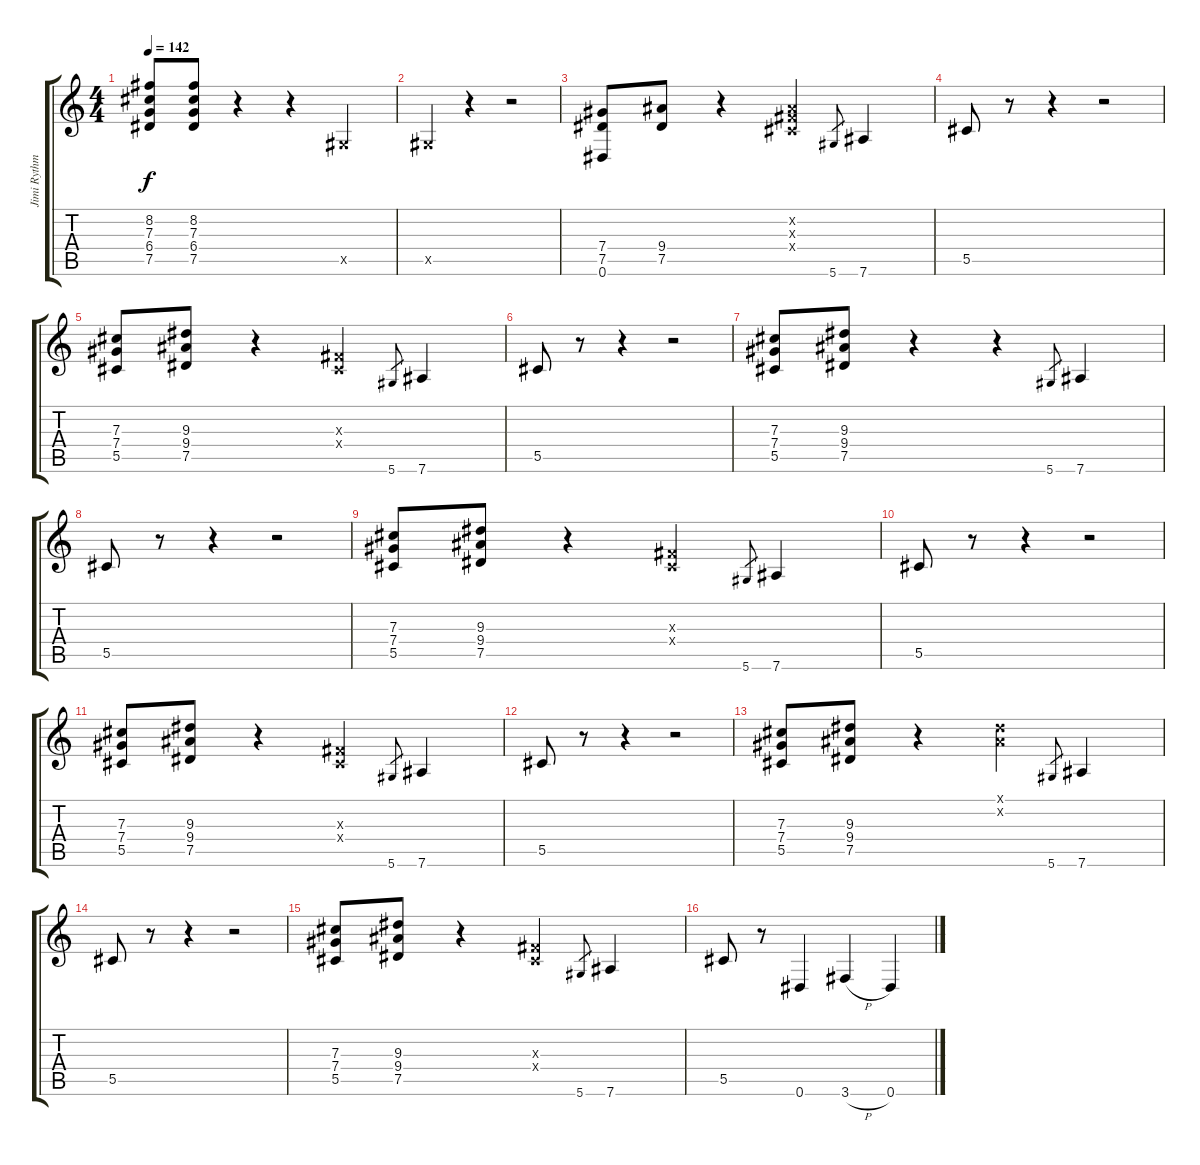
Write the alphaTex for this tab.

\track ("Jimi Rythmic" "Jimi Rythm") {instrument overdrivenguitar}
\staff {score tabs}
\tuning (Eb4 Bb3 Gb3 Db3 Ab2 Eb2) {hide}
\ts (4 4)
\tempo 142
\clef g2
\ks c
(8.2 7.3 6.4 7.5).8{dy f} (8.2 7.3 6.4 7.5).8 r.4 r.4 0.5{x}.4 |
0.5{x}.4 r.4 r.2 |
(7.4 7.5 0.6).8 (9.4 7.5).8 r.4 (0.2{x} 0.3{x} 0.4{x}).4 5.6.8{gr} 7.6.4 |
5.5.8 r.8 r.4 r.2 |
(7.3 7.4 5.5).8 (9.3 9.4 7.5).8 r.4 (0.3{x} 0.4{x}).4 5.6.8{gr} 7.6.4 |
5.5.8 r.8 r.4 r.2 |
(7.3 7.4 5.5).8 (9.3 9.4 7.5).8 r.4 r.4 5.6.8{gr} 7.6.4 |
5.5.8 r.8 r.4 r.2 |
(7.3 7.4 5.5).8 (9.3 9.4 7.5).8 r.4 (0.3{x} 0.4{x}).4 5.6.8{gr} 7.6.4 |
5.5.8 r.8 r.4 r.2 |
(7.3 7.4 5.5).8 (9.3 9.4 7.5).8 r.4 (0.3{x} 0.4{x}).4 5.6.8{gr} 7.6.4 |
5.5.8 r.8 r.4 r.2 |
(7.3 7.4 5.5).8 (9.3 9.4 7.5).8 r.4 (0.1{x} 0.2{x}).4 5.6.8{gr} 7.6.4 |
5.5.8 r.8 r.4 r.2 |
(7.3 7.4 5.5).8 (9.3 9.4 7.5).8 r.4 (0.3{x} 0.4{x}).4 5.6.8{gr} 7.6.4 |
5.5.8 r.8 0.6.4 3.6{h}.4 0.6.4
